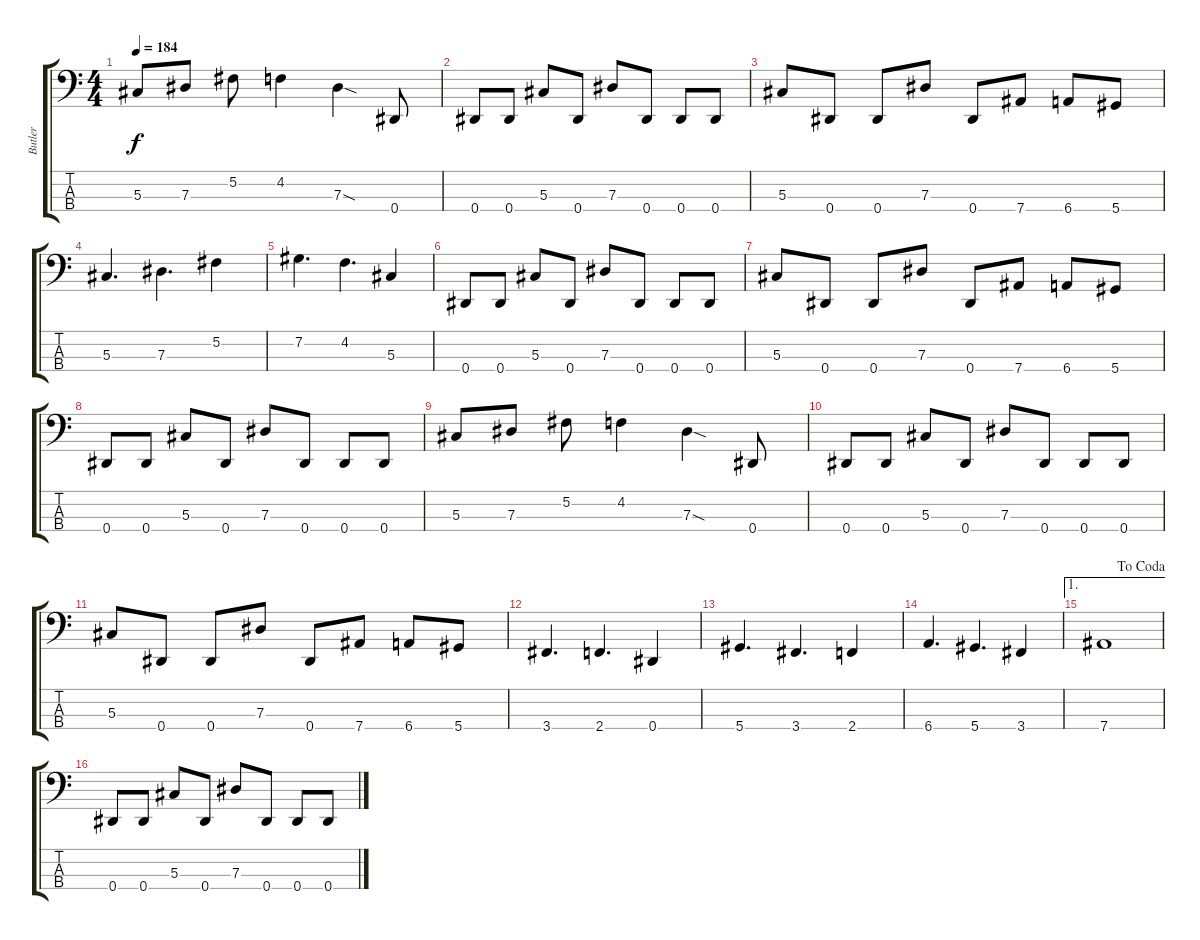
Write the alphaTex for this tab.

\track ("Butler" "Butler") {instrument electricbassfinger}
\staff {score tabs}
\tuning (Gb2 Db2 Ab1 Eb1) {hide}
\ts (4 4)
\tempo 184
\clef f4
\ks c
5.3.8{dy f} 7.3.8 5.2.8 4.2.4 7.3{sod}.4 0.4.8 |
0.4.8 0.4.8 5.3.8 0.4.8 7.3.8 0.4.8 0.4.8 0.4.8 |
5.3.8 0.4.8 0.4.8 7.3.8 0.4.8 7.4.8 6.4.8 5.4.8 |
5.3.4{d} 7.3.4{d} 5.2.4 |
7.2.4{d} 4.2.4{d} 5.3.4 |
0.4.8 0.4.8 5.3.8 0.4.8 7.3.8 0.4.8 0.4.8 0.4.8 |
5.3.8 0.4.8 0.4.8 7.3.8 0.4.8 7.4.8 6.4.8 5.4.8 |
0.4.8 0.4.8 5.3.8 0.4.8 7.3.8 0.4.8 0.4.8 0.4.8 |
5.3.8 7.3.8 5.2.8 4.2.4 7.3{sod}.4 0.4.8 |
0.4.8 0.4.8 5.3.8 0.4.8 7.3.8 0.4.8 0.4.8 0.4.8 |
5.3.8 0.4.8 0.4.8 7.3.8 0.4.8 7.4.8 6.4.8 5.4.8 |
3.4.4{d} 2.4.4{d} 0.4.4 |
5.4.4{d} 3.4.4{d} 2.4.4 |
6.4.4{d} 5.4.4{d} 3.4.4 |
\ae 1
\jump dacoda
7.4.1 |
0.4.8 0.4.8 5.3.8 0.4.8 7.3.8 0.4.8 0.4.8 0.4.8
